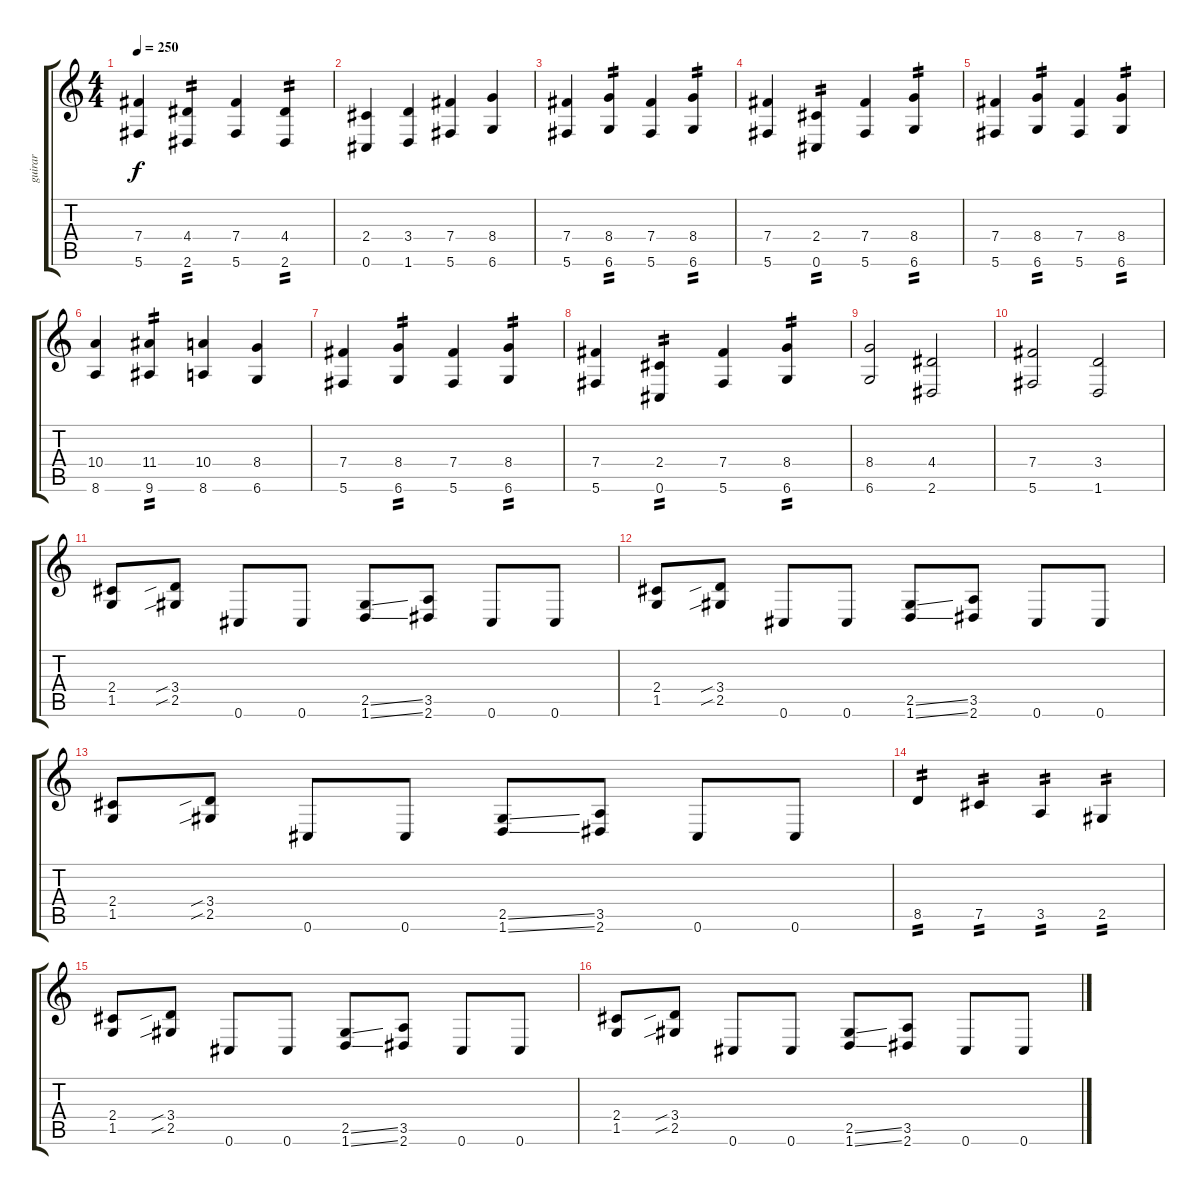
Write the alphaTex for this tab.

\track ("guirar" "guirar") {instrument distortionguitar}
\staff {score tabs}
\tuning (Db4 Ab3 E3 B2 Gb2 Db2) {hide}
\ts (4 4)
\tempo 250
\clef g2
\ks c
(7.4 5.6).4{dy f} (4.4 2.6).4{tp 2} (7.4 5.6).4 (4.4 2.6).4{tp 2} |
(2.4 0.6).4 (3.4 1.6).4 (7.4 5.6).4 (8.4 6.6).4 |
(7.4 5.6).4 (8.4 6.6).4{tp 2} (7.4 5.6).4 (8.4 6.6).4{tp 2} |
(7.4 5.6).4 (2.4 0.6).4{tp 2} (7.4 5.6).4 (8.4 6.6).4{tp 2} |
(7.4 5.6).4 (8.4 6.6).4{tp 2} (7.4 5.6).4 (8.4 6.6).4{tp 2} |
(10.4 8.6).4 (11.4 9.6).4{tp 2} (10.4 8.6).4 (8.4 6.6).4 |
(7.4 5.6).4 (8.4 6.6).4{tp 2} (7.4 5.6).4 (8.4 6.6).4{tp 2} |
(7.4 5.6).4 (2.4 0.6).4{tp 2} (7.4 5.6).4 (8.4 6.6).4{tp 2} |
(8.4 6.6).2 (4.4 2.6).2 |
(7.4 5.6).2 (3.4 1.6).2 |
(2.4 1.5).8 (3.4{sib} 2.5{sib}).8 0.6.8 0.6.8 (2.5{ss} 1.6{ss}).8 (3.5 2.6).8 0.6.8 0.6.8 |
(2.4 1.5).8 (3.4{sib} 2.5{sib}).8 0.6.8 0.6.8 (2.5{ss} 1.6{ss}).8 (3.5 2.6).8 0.6.8 0.6.8 |
(2.4 1.5).8 (3.4{sib} 2.5{sib}).8 0.6.8 0.6.8 (2.5{ss} 1.6{ss}).8 (3.5 2.6).8 0.6.8 0.6.8 |
8.5.4{tp 2} 7.5.4{tp 2} 3.5.4{tp 2} 2.5.4{tp 2} |
(2.4 1.5).8 (3.4{sib} 2.5{sib}).8 0.6.8 0.6.8 (2.5{ss} 1.6{ss}).8 (3.5 2.6).8 0.6.8 0.6.8 |
(2.4 1.5).8 (3.4{sib} 2.5{sib}).8 0.6.8 0.6.8 (2.5{ss} 1.6{ss}).8 (3.5 2.6).8 0.6.8 0.6.8
